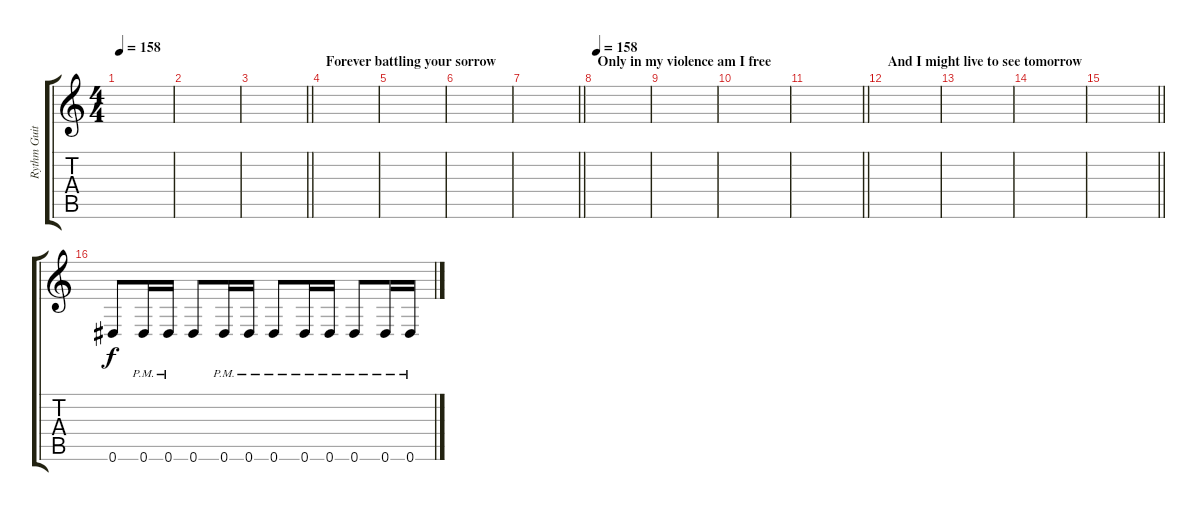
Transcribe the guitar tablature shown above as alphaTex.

\track ("Rythm Guitar 2" "Rythm Guit") {instrument distortionguitar}
\staff {score tabs}
\tuning (Eb4 Bb3 Gb3 Db3 Ab2 Eb2) {hide}
\ts (4 4)
\tempo 158
\clef g2
\ks c
|
|
\barLineRight lightlight
|
\section ("" "Forever battling your sorrow")
|
|
|
\barLineRight lightlight
|
\section ("" "Only in my violence am I free")
\tempo 160
\tempo 158
|
|
|
\barLineRight lightlight
|
\section ("" "And I might live to see tomorrow")
|
|
|
\barLineRight lightlight
|
0.6.8 0.6{pm}.16 0.6{pm}.16 0.6.8 0.6{pm}.16 0.6{pm}.16 0.6{pm}.8 0.6{pm}.16 0.6{pm}.16 0.6{pm}.8 0.6{pm}.16 0.6{pm}.16
